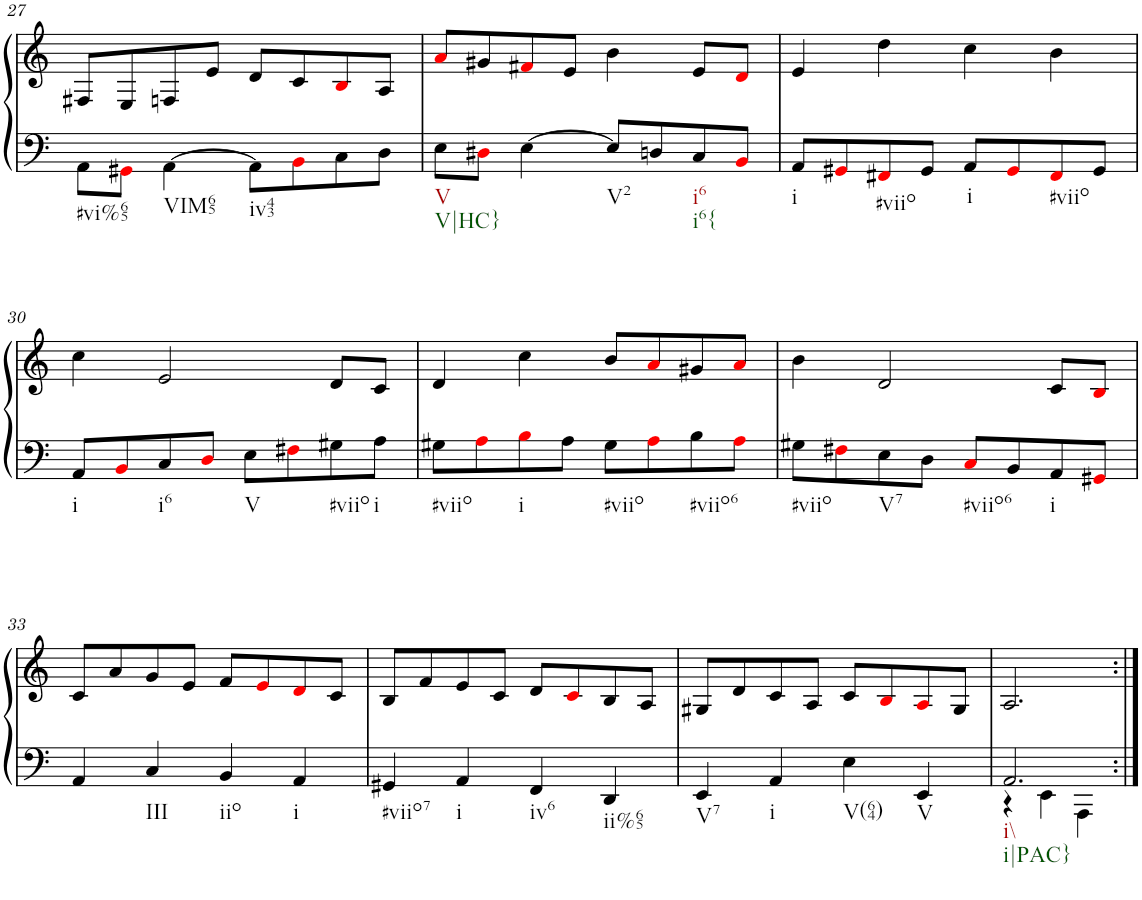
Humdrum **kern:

**kern	**kern
*part1	*part1
*staff2	*staff1
*I"unbenannt1	*
!!LO:PB:g=z
*clefF4	*clefG2
*k[]	*k[]
*M2/2	*M2/2
=27	=27
!LO:TX:b:t=#vi%65	!
8AA\L	8F#X/L
8GG#Xi\J	8E/
!LO:TX:b:t=VIM65	!
[4AA\	8Fn/
.	8e/J
!LO:TX:b:t=iv43	!
8AA\L]	8d/L
8BBi\	8c/
8C\	8Bi/
8D\J	8A/J
=28	=28
!LO:TX:b:t=V	!
!LO:TX:b:t=V|HC}	!
8E\L	8ai/L
8D#Xi\J	8g#X/
[4E\	8f#Xi/
.	8e/J
!LO:TX:b:t=V2	!
8E/L]	4b\
8Dn/	.
!LO:TX:b:t=i6	!
!LO:TX:b:t=i6{	!
8C/	8e/L
8BBi/J	8di/J
=29	=29
!LO:TX:b:t=i	!
8AA/L	4e/
8GG#Xi/	.
!LO:TX:b:t=#viio	!
8FF#Xi/	4dd\
8GG#/J	.
!LO:TX:b:t=i	!
8AA/L	4cc\
8GG#i/	.
!LO:TX:b:t=#viio	!
8FF#i/	4b\
8GG#/J	.
!!LO:LB:g=z
=30	=30
!LO:TX:b:t=i	!
8AA/L	4cc\
8BBi/	.
!LO:TX:b:t=i6	!
8C/	2e/
8Di/J	.
!LO:TX:b:t=V	!
8E\L	.
8F#Xi\	.
!LO:TX:b:t=#viio	!
8G#X\	8d/L
!LO:TX:b:t=i	!
8A\J	8c/J
=31	=31
!LO:TX:b:t=#viio	!
8G#X\L	4d/
8Ai\	.
!LO:TX:b:t=i	!
8Bi\	4cc\
8A\J	.
!LO:TX:b:t=#viio	!
8G#\L	8b/L
8Ai\	8ai/
!LO:TX:b:t=#viio6	!
8B\	8g#X/
8Ai\J	8ai/J
=32	=32
!LO:TX:b:t=#viio	!
8G#X\L	4b\
8F#Xi\	.
!LO:TX:b:t=V7	!
8E\	2d/
8D\J	.
!LO:TX:b:t=#viio6	!
8Ci/L	.
8BB/	.
!LO:TX:b:t=i	!
8AA/	8c/L
8GG#Xi/J	8Bi/J
!!LO:LB:g=z
=33	=33
4AA/	8c/L
.	8a/
!LO:TX:b:t=III	!
4C/	8g/
.	8e/J
!LO:TX:b:t=iio	!
4BB/	8f/L
.	8ei/
!LO:TX:b:t=i	!
4AA/	8di/
.	8c/J
=34	=34
!LO:TX:b:t=#viio7	!
4GG#X/	8B/L
.	8f/
!LO:TX:b:t=i	!
4AA/	8e/
.	8c/J
!LO:TX:b:t=iv6	!
4FF/	8d/L
.	8ci/
!LO:TX:b:t=ii%65	!
4DD/	8B/
.	8A/J
=35	=35
!LO:TX:b:t=V7	!
4EE/	8G#X/L
.	8d/
!LO:TX:b:t=i	!
4AA/	8c/
.	8A/J
!LO:TX:b:t=V(64)	!
4E\	8c/L
.	8Bi/
!LO:TX:b:t=V	!
4EE/	8Ai/
.	8G#/J
=36	=36
*^	*
!LO:TX:b:t=i\\	!	!
!LO:TX:b:t=i|PAC}	!	!
2.AA/	4r	2.A/
.	4EE\	.
.	4AAA\	.
*v	*v	*
=:|!	=:|!
*-	*-
